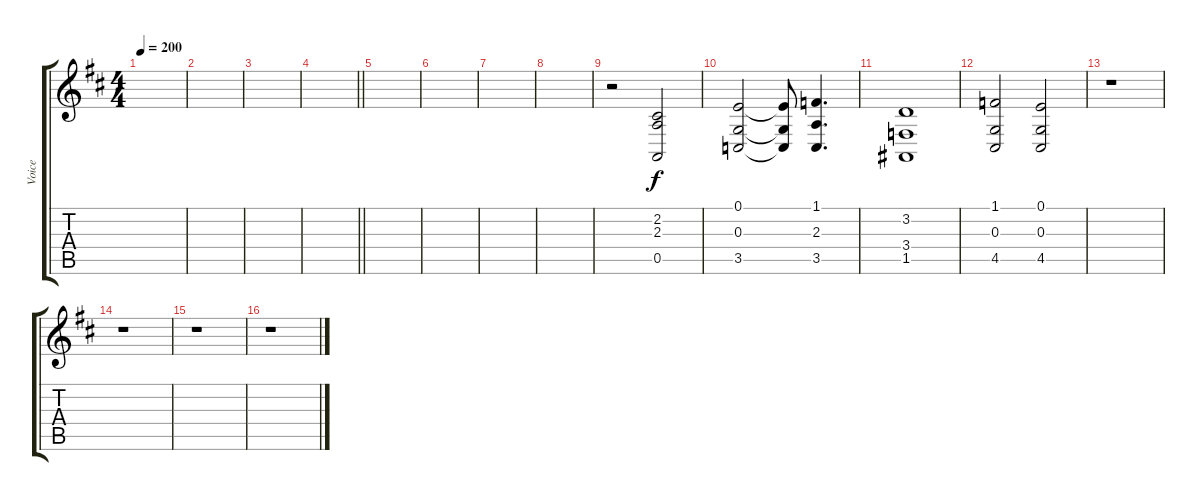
\track ("Voice" "Voice") {instrument lead6voice}
\staff {score tabs}
\tuning (E4 B3 G3 D3 A2 E2) {hide}
\ts (4 4)
\tempo 200
\clef g2
\ks d
|
|
|
\barLineRight lightlight
|
|
|
|
|
r.2 (2.2 2.3 0.5).2 |
(0.1 0.3 3.5).2 (0.1{t} 0.3{t} 3.5{t}).8 (1.1 2.3 3.5).4{d} |
(3.2 3.4 1.5).1 |
(1.1 0.3 4.5).2 (0.1 0.3 4.5).2 |
r.1 |
r.1 |
r.1 |
r.1
